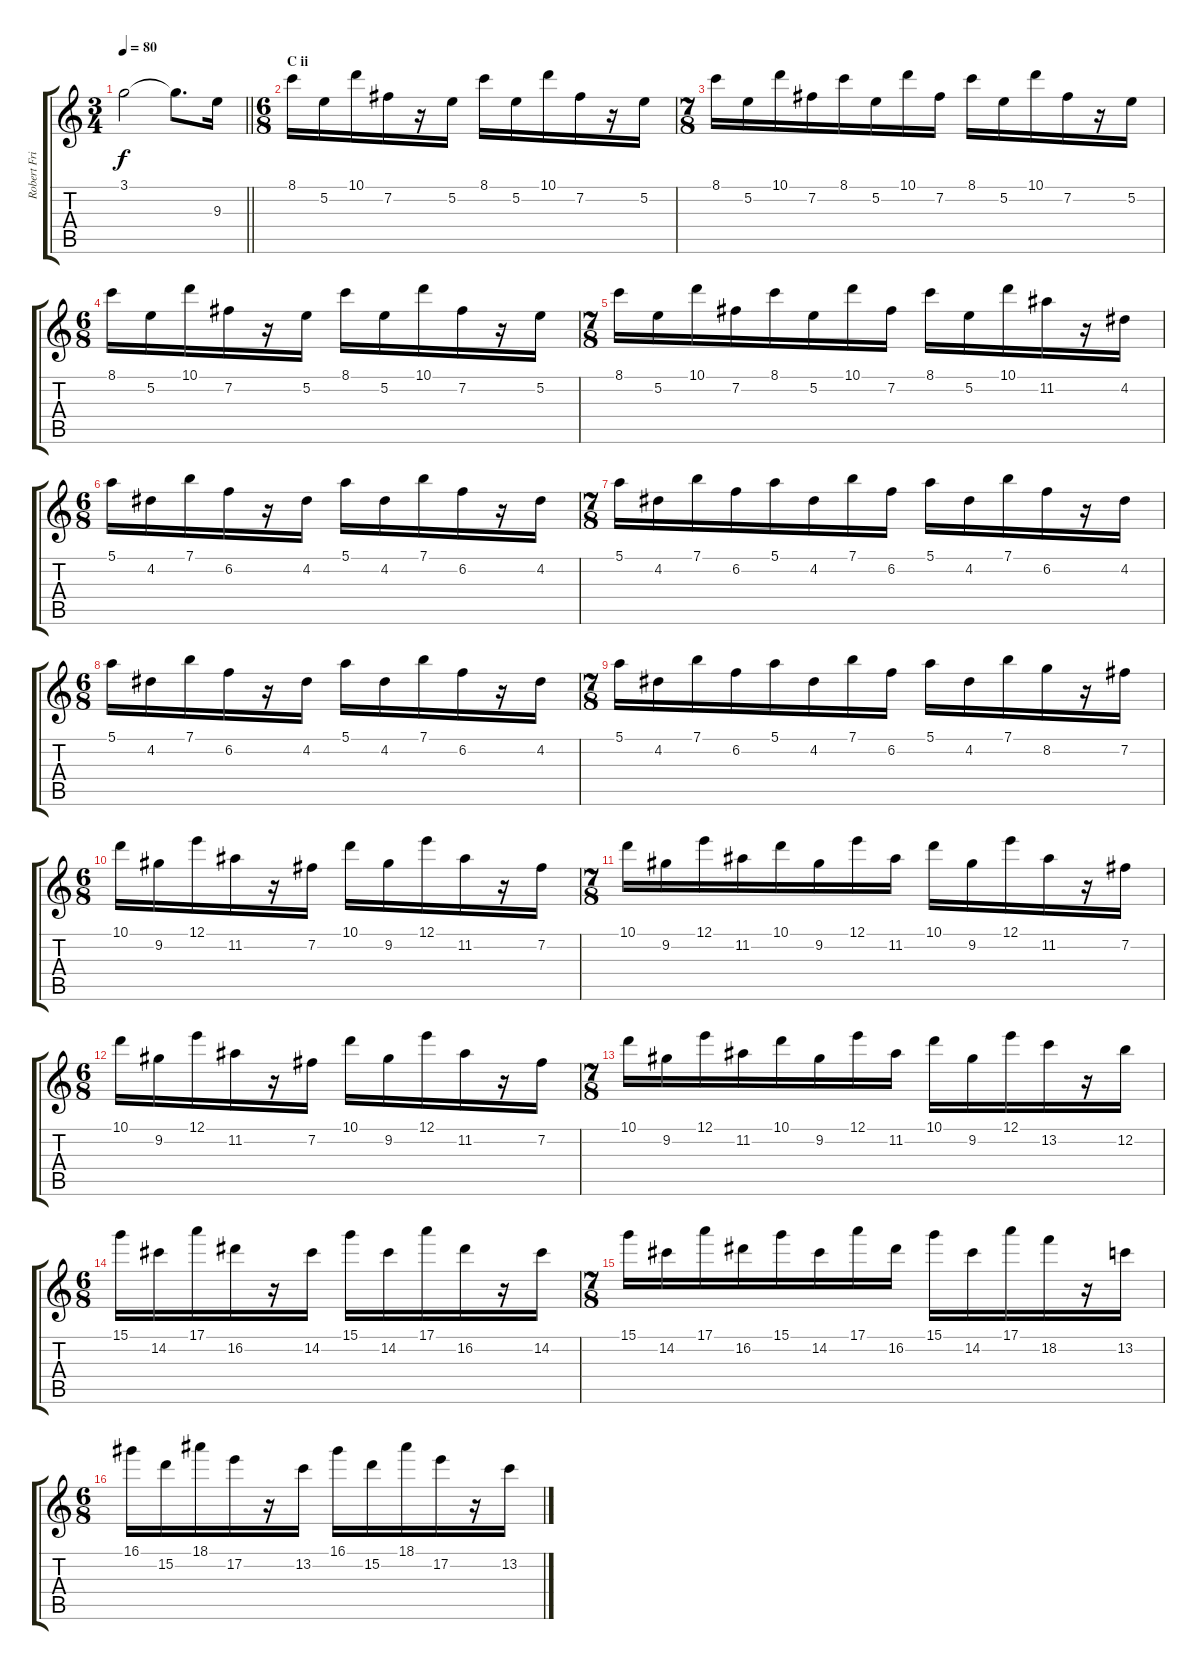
\track ("Robert Fripp (Guitar / Soundscapes)" "Robert Fri") {instrument acousticguitarsteel}
\staff {score tabs}
\tuning (E4 B3 G3 D3 A2 E2) {hide}
\ts (3 4)
\tempo 80
\clef g2
\barLineRight lightlight
\ks c
3.1.2{dy f} 3.1{t}.8{d} 9.3.16 |
\ts (6 8)
\section ("" "C ii")
8.1.16 5.2.16 10.1.16 7.2.16 r.16 5.2.16 8.1.16 5.2.16 10.1.16 7.2.16 r.16 5.2.16 |
\ts (7 8)
8.1.16 5.2.16 10.1.16 7.2.16 8.1.16 5.2.16 10.1.16 7.2.16 8.1.16 5.2.16 10.1.16 7.2.16 r.16 5.2.16 |
\ts (6 8)
8.1.16 5.2.16 10.1.16 7.2.16 r.16 5.2.16 8.1.16 5.2.16 10.1.16 7.2.16 r.16 5.2.16 |
\ts (7 8)
8.1.16 5.2.16 10.1.16 7.2.16 8.1.16 5.2.16 10.1.16 7.2.16 8.1.16 5.2.16 10.1.16 11.2.16 r.16 4.2.16 |
\ts (6 8)
5.1.16 4.2.16 7.1.16 6.2.16 r.16 4.2.16 5.1.16 4.2.16 7.1.16 6.2.16 r.16 4.2.16 |
\ts (7 8)
5.1.16 4.2.16 7.1.16 6.2.16 5.1.16 4.2.16 7.1.16 6.2.16 5.1.16 4.2.16 7.1.16 6.2.16 r.16 4.2.16 |
\ts (6 8)
5.1.16 4.2.16 7.1.16 6.2.16 r.16 4.2.16 5.1.16 4.2.16 7.1.16 6.2.16 r.16 4.2.16 |
\ts (7 8)
5.1.16 4.2.16 7.1.16 6.2.16 5.1.16 4.2.16 7.1.16 6.2.16 5.1.16 4.2.16 7.1.16 8.2.16 r.16 7.2.16 |
\ts (6 8)
10.1.16 9.2.16 12.1.16 11.2.16 r.16 7.2.16 10.1.16 9.2.16 12.1.16 11.2.16 r.16 7.2.16 |
\ts (7 8)
10.1.16 9.2.16 12.1.16 11.2.16 10.1.16 9.2.16 12.1.16 11.2.16 10.1.16 9.2.16 12.1.16 11.2.16 r.16 7.2.16 |
\ts (6 8)
10.1.16 9.2.16 12.1.16 11.2.16 r.16 7.2.16 10.1.16 9.2.16 12.1.16 11.2.16 r.16 7.2.16 |
\ts (7 8)
10.1.16 9.2.16 12.1.16 11.2.16 10.1.16 9.2.16 12.1.16 11.2.16 10.1.16 9.2.16 12.1.16 13.2.16 r.16 12.2.16 |
\ts (6 8)
15.1.16 14.2.16 17.1.16 16.2.16 r.16 14.2.16 15.1.16 14.2.16 17.1.16 16.2.16 r.16 14.2.16 |
\ts (7 8)
15.1.16 14.2.16 17.1.16 16.2.16 15.1.16 14.2.16 17.1.16 16.2.16 15.1.16 14.2.16 17.1.16 18.2.16 r.16 13.2.16 |
\ts (6 8)
16.1.16 15.2.16 18.1.16 17.2.16 r.16 13.2.16 16.1.16 15.2.16 18.1.16 17.2.16 r.16 13.2.16
